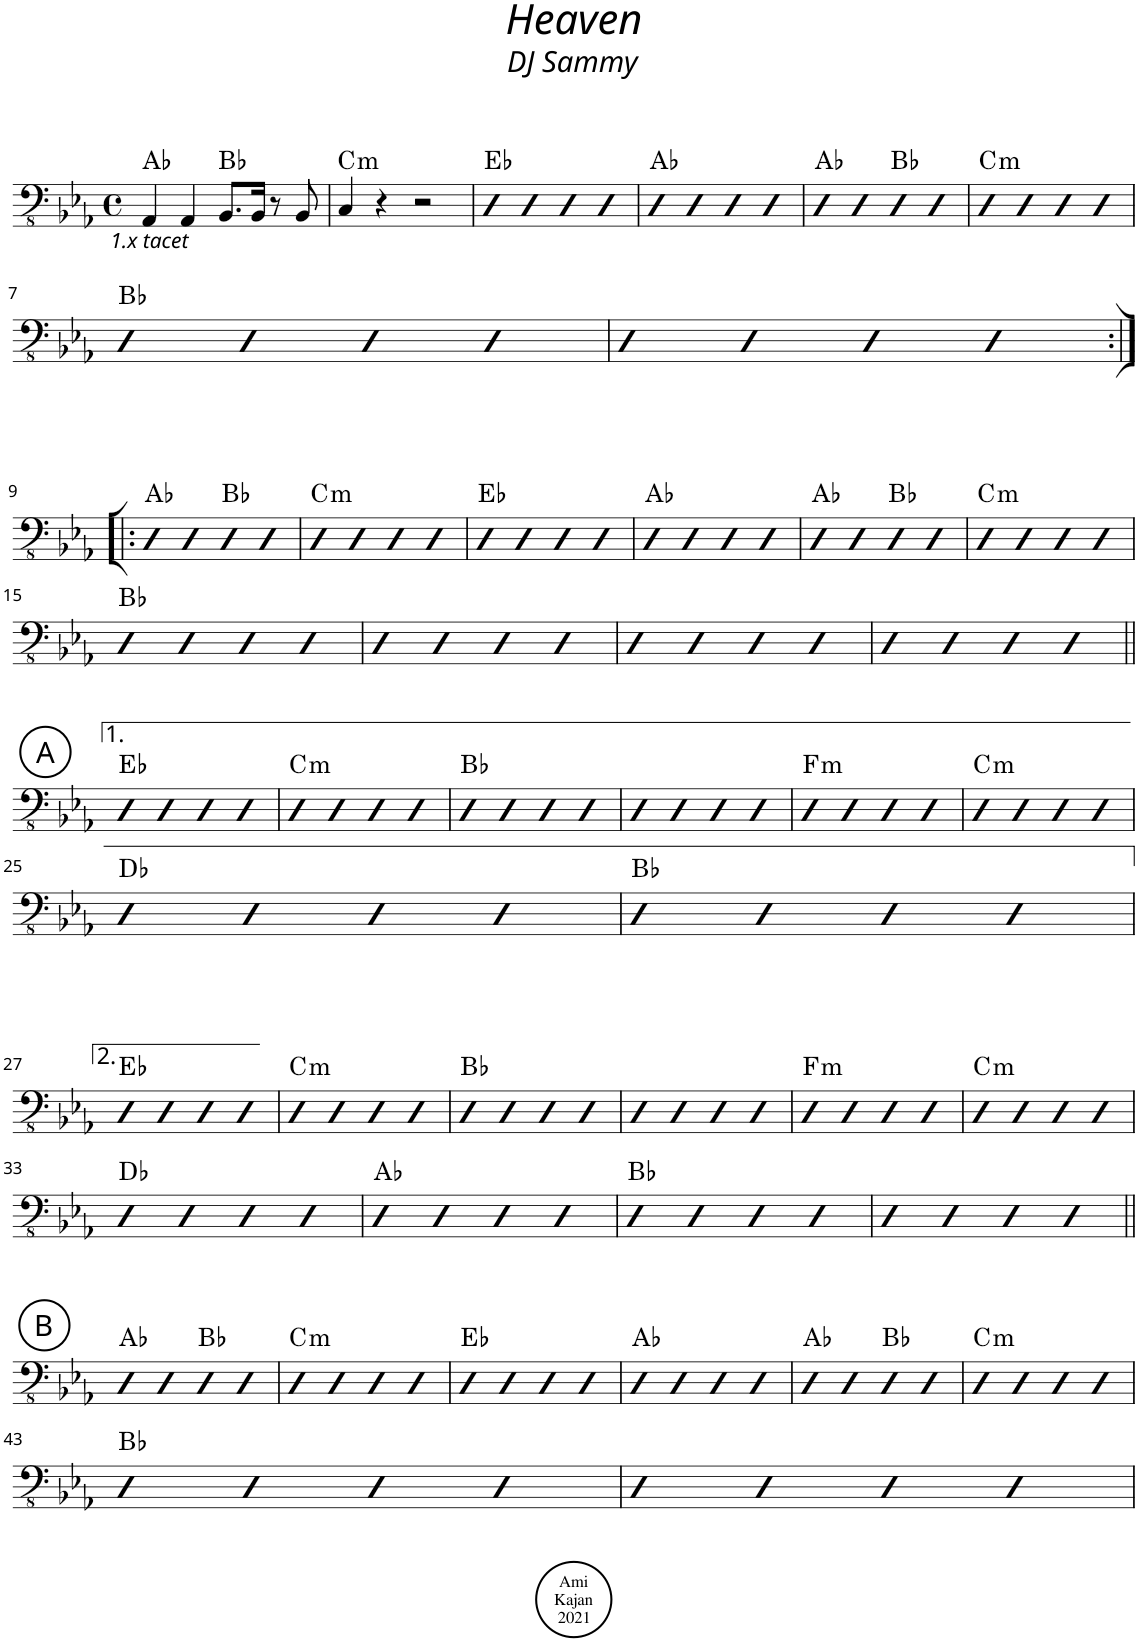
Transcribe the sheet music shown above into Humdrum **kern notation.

**kern	**harte
*part1	*part1
*staff1	*
*I"Acoustic Bass	*
*I'Bass	*
*clefFv4	*
*k[b-e-a-]	*
*M4/4	*
*met(c)	*
=1	=1
!LO:TX:b:i:t=1.x tacet	!
4AAA-/	Ab:maj
4AAA-/	.
8.BBB-/L	Bb:maj
16BBB-/Jk	.
8r	.
8BBB-/	.
=2	=2
!	!LO:H:kt=m
4CC/	C:min
4r	.
2r	.
=3	=3
4DD	Eb:maj
4DD	.
4DD	.
4DD	.
=4	=4
4DD	Ab:maj
4DD	.
4DD	.
4DD	.
=5	=5
4DD	Ab:maj
4DD	.
4DD	Bb:maj
4DD	.
=6	=6
!	!LO:H:kt=m
4DD	C:min
4DD	.
4DD	.
4DD	.
!!LO:LB:g=z
=7	=7
4DD	Bb:maj
4DD	.
4DD	.
4DD	.
=8	=8
4DD	.
4DD	.
4DD	.
4DD	.
!!LO:LB:g=z
=9:|!|:	=9:|!|:
4DD	Ab:maj
4DD	.
4DD	Bb:maj
4DD	.
=10	=10
!	!LO:H:kt=m
4DD	C:min
4DD	.
4DD	.
4DD	.
=11	=11
4DD	Eb:maj
4DD	.
4DD	.
4DD	.
=12	=12
4DD	Ab:maj
4DD	.
4DD	.
4DD	.
=13	=13
4DD	Ab:maj
4DD	.
4DD	Bb:maj
4DD	.
=14	=14
!	!LO:H:kt=m
4DD	C:min
4DD	.
4DD	.
4DD	.
!!LO:LB:g=z
=15	=15
4DD	Bb:maj
4DD	.
4DD	.
4DD	.
=16	=16
4DD	.
4DD	.
4DD	.
4DD	.
=17	=17
4DD	.
4DD	.
4DD	.
4DD	.
=18	=18
4DD	.
4DD	.
4DD	.
4DD	.
!!LO:LB:g=z
!!LO:REH:place=s1:a:cj:enc=circle:fs=14:t=A
=19||	=19||
4DD	Eb:maj
4DD	.
4DD	.
4DD	.
=20	=20
!	!LO:H:kt=m
4DD	C:min
4DD	.
4DD	.
4DD	.
=21	=21
4DD	Bb:maj
4DD	.
4DD	.
4DD	.
=22	=22
4DD	.
4DD	.
4DD	.
4DD	.
=23	=23
!	!LO:H:kt=m
4DD	F:min
4DD	.
4DD	.
4DD	.
=24	=24
!	!LO:H:kt=m
4DD	C:min
4DD	.
4DD	.
4DD	.
!!LO:LB:g=z
=25	=25
4DD	Db:maj
4DD	.
4DD	.
4DD	.
=26	=26
4DD	Bb:maj
4DD	.
4DD	.
4DD	.
!!LO:LB:g=z
=27	=27
4DD	Eb:maj
4DD	.
4DD	.
4DD	.
=28	=28
!	!LO:H:kt=m
4DD	C:min
4DD	.
4DD	.
4DD	.
=29	=29
4DD	Bb:maj
4DD	.
4DD	.
4DD	.
=30	=30
4DD	.
4DD	.
4DD	.
4DD	.
=31	=31
!	!LO:H:kt=m
4DD	F:min
4DD	.
4DD	.
4DD	.
=32	=32
!	!LO:H:kt=m
4DD	C:min
4DD	.
4DD	.
4DD	.
!!LO:LB:g=z
=33	=33
4DD	Db:maj
4DD	.
4DD	.
4DD	.
=34	=34
4DD	Ab:maj
4DD	.
4DD	.
4DD	.
=35	=35
4DD	Bb:maj
4DD	.
4DD	.
4DD	.
=36	=36
4DD	.
4DD	.
4DD	.
4DD	.
!!LO:LB:g=z
!!LO:REH:place=s1:a:cj:enc=circle:fs=14:t=B
=37||	=37||
4DD	Ab:maj
4DD	.
4DD	Bb:maj
4DD	.
=38	=38
!	!LO:H:kt=m
4DD	C:min
4DD	.
4DD	.
4DD	.
=39	=39
4DD	Eb:maj
4DD	.
4DD	.
4DD	.
=40	=40
4DD	Ab:maj
4DD	.
4DD	.
4DD	.
=41	=41
4DD	Ab:maj
4DD	.
4DD	Bb:maj
4DD	.
=42	=42
!	!LO:H:kt=m
4DD	C:min
4DD	.
4DD	.
4DD	.
!!LO:LB:g=z
=43	=43
4DD	Bb:maj
4DD	.
4DD	.
4DD	.
=44	=44
4DD	.
4DD	.
4DD	.
4DD	.
=	=
*-	*-
